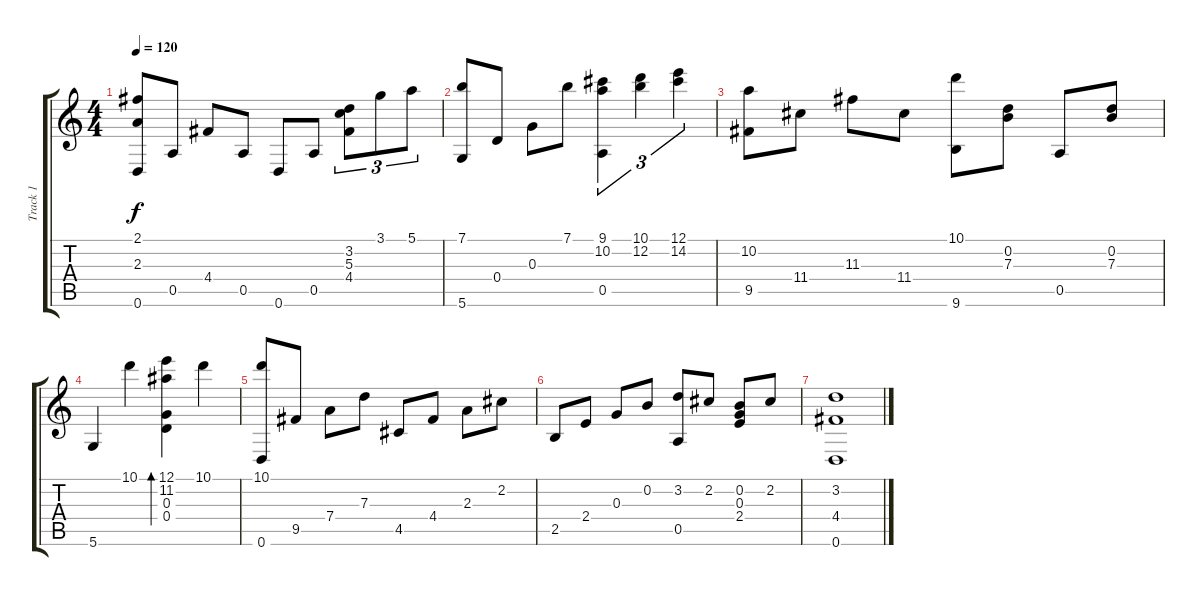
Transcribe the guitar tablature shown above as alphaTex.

\track ("Track 1" "Track 1") {instrument acousticguitarsteel}
\staff {score tabs}
\tuning (E4 B3 G3 D3 A2 D2) {hide}
\ts (4 4)
\tempo 120
\clef g2
\ks c
(2.1 2.3 0.6).8{dy f} 0.5.8 4.4.8 0.5.8 0.6.8 0.5.8 (3.2 5.3 4.4).8{tu (3 2)} 3.1.8{tu (3 2)} 5.1.8{tu (3 2)} |
(7.1 5.6).8 0.4.8 0.3.8 7.1.8 (9.1 10.2 0.5).4{tu (3 2)} (10.1 12.2).4{tu (3 2)} (12.1 14.2).4{tu (3 2)} |
(10.2 9.5).8 11.4.8 11.3.8 11.4.8 (10.1 9.6).8 (0.2 7.3).8 0.5.8 (0.2 7.3).8 |
5.6.4 10.1.4 (12.1 11.2 0.3 0.4).4{bd 240} 10.1.4 |
(10.1 0.6).8 9.5.8 7.4.8 7.3.8 4.5.8 4.4.8 2.3.8 2.2.8 |
2.5.8 2.4.8 0.3.8 0.2.8 (3.2 0.5).8 2.2.8 (0.2 0.3 2.4).8 2.2.8 |
(3.2 4.4 0.6).1
